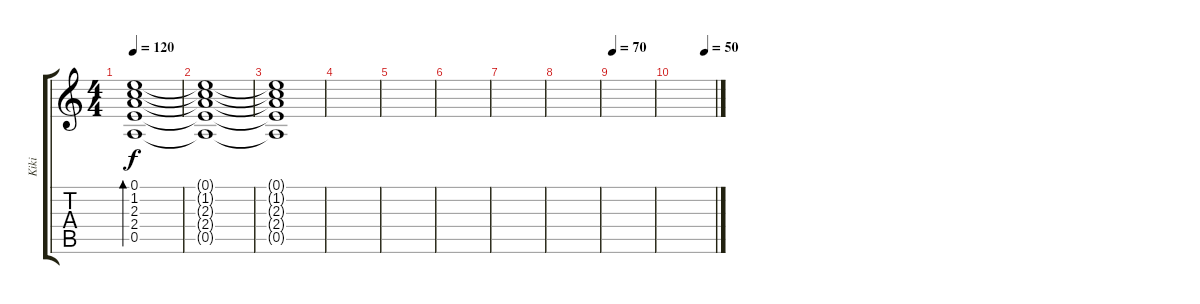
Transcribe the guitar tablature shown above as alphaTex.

\track ("Kiki" "Kiki") {instrument acousticguitarnylon}
\staff {score tabs}
\tuning (E4 B3 G3 D3 A2 E2) {hide}
\ts (4 4)
\tempo 120
\clef g2
\ks c
(0.1 1.2 2.3 2.4 0.5).1{bd 60 dy f} |
(0.1{t} 1.2{t} 2.3{t} 2.4{t} 0.5{t}).1 |
(0.1{t} 1.2{t} 2.3{t} 2.4{t} 0.5{t}).1 |
|
|
|
|
|
\tempo 70
|
\tempo (50 0.75)
